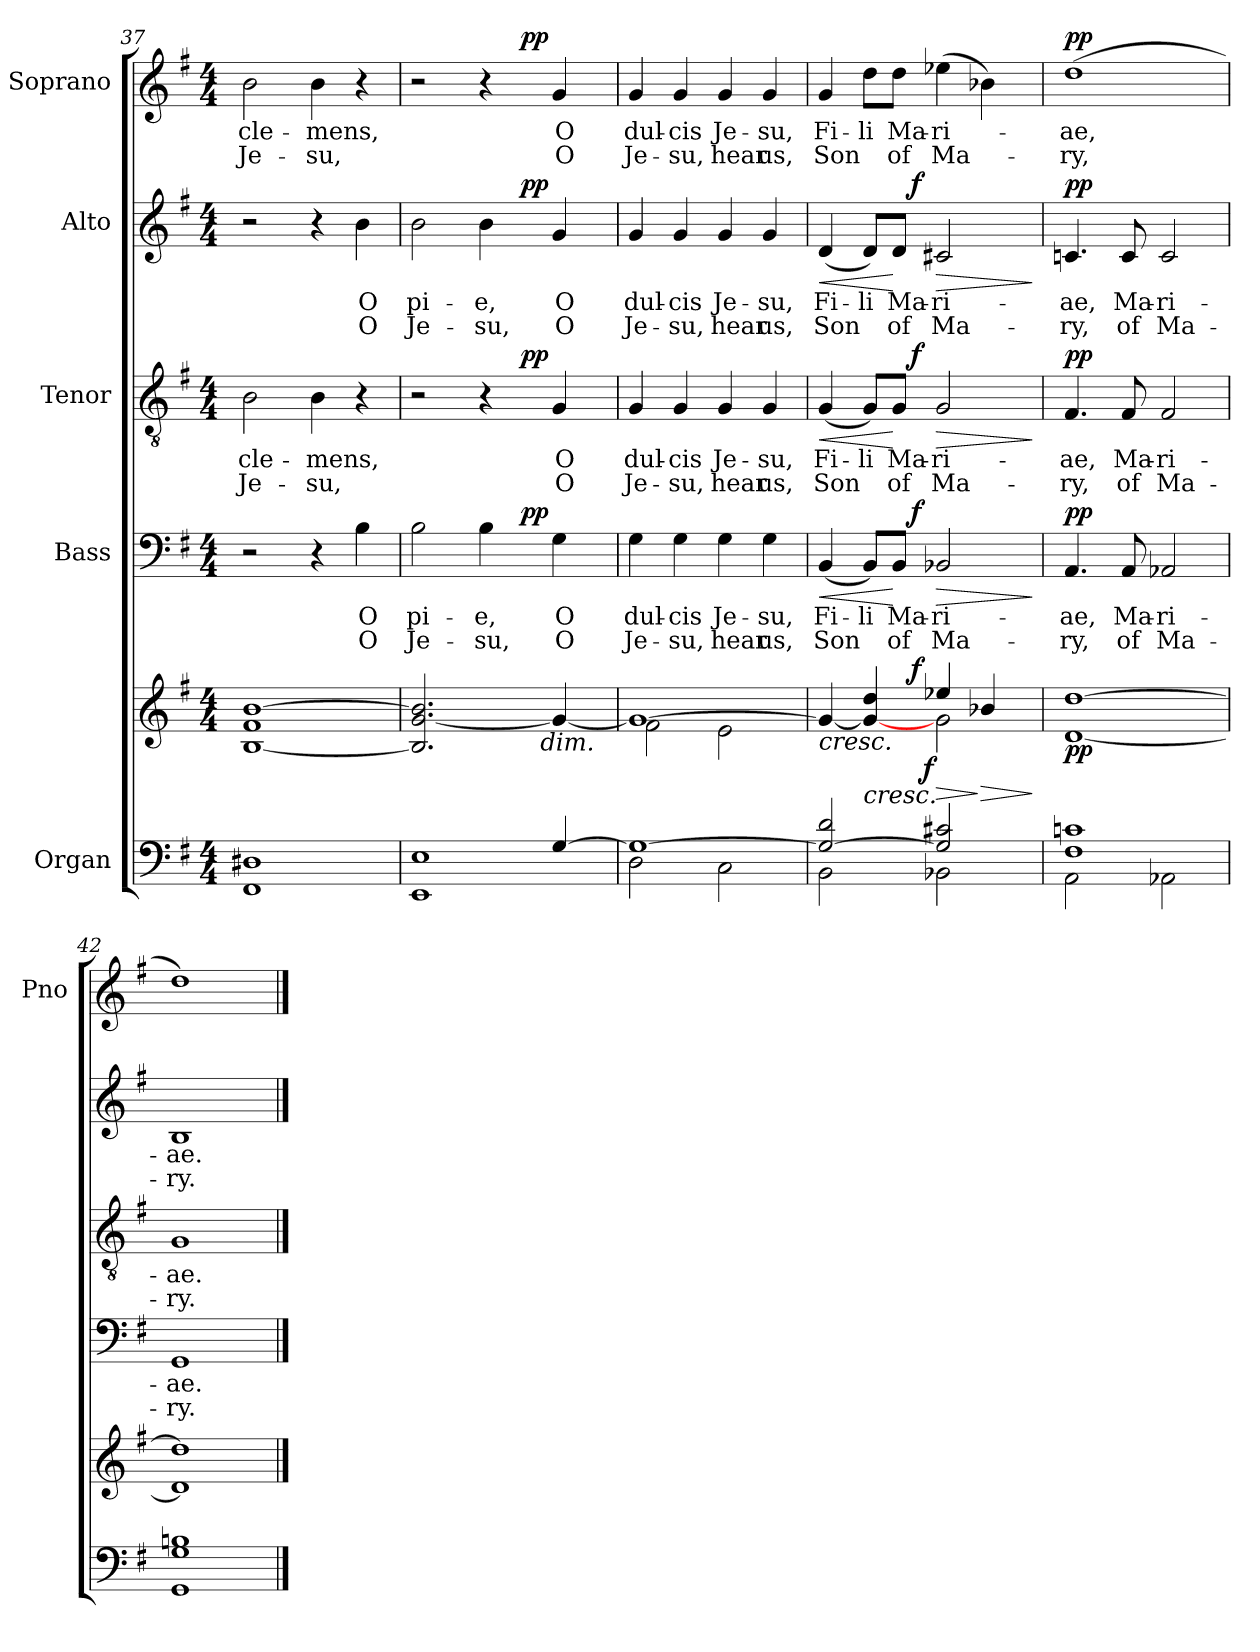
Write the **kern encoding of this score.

**kern	**kern	**dynam	**kern	**text	**text	**dynam	**kern	**text	**text	**dynam	**kern	**text	**text	**dynam	**kern	**text	**text	**dynam
*part5	*part5	*part5	*part4	*part4	*part4	*part4	*part3	*part3	*part3	*part3	*part2	*part2	*part2	*part2	*part1	*part1	*part1	*part1
*staff6	*staff5	*staff5/6	*staff4	*staff4	*staff4	*staff4	*staff3	*staff3	*staff3	*staff3	*staff2	*staff2	*staff2	*staff2	*staff1	*staff1	*staff1	*staff1
*I"Organ	*	*	*I"Bass	*	*	*	*I"Tenor	*	*	*	*I"Alto	*	*	*	*I"Soprano	*	*	*
*	*	*	*	*	*	*	*	*	*	*	*	*	*	*	*I'Pno	*	*	*
*clefF4	*clefG2	*	*clefF4	*	*	*	*clefGv2	*	*	*	*clefG2	*	*	*	*clefG2	*	*	*
*k[f#]	*k[f#]	*	*k[f#]	*	*	*	*k[f#]	*	*	*	*k[f#]	*	*	*	*k[f#]	*	*	*
*G:	*G:	*	*G:	*	*	*	*G:	*	*	*	*G:	*	*	*	*G:	*	*	*
*M4/4	*M4/4	*	*M4/4	*	*	*	*M4/4	*	*	*	*M4/4	*	*	*	*M4/4	*	*	*
=37	=37	=37	=37	=37	=37	=37	=37	=37	=37	=37	=37	=37	=37	=37	=37	=37	=37	=37
*^	*	*	*	*	*	*	*	*	*	*	*	*	*	*	*	*	*	*
1D#X	1FF#	[1B 1f# [1b	.	2r	.	.	.	2B\	cle-	Je-	.	2r	.	.	.	2b\	cle-	Je-	.
.	.	.	.	4r	.	.	.	4B\	-mens,	-su,	.	4r	.	.	.	4b\	-mens,	-su,	.
.	.	.	.	4B\	O	O	.	4r	.	.	.	4b\	O	O	.	4r	.	.	.
=38	=38	=38	=38	=38	=38	=38	=38	=38	=38	=38	=38	=38	=38	=38	=38	=38	=38	=38	=38
*	*	*^	*	*^	*	*	*	*^	*	*	*	*^	*	*	*	*^	*	*	*
2.ryy	1EE 1E	2.B/] [2.g/ 2.b/]	2ryy	.	2B\	2ryy	pi-	-Je-	.	2r	2ryy	.	.	.	2b\	2ryy	pi-	Je-	.	2r	2ryy	.	.	.
.	.	.	8..ryy	.	4B\	8ryy	-e,	su,	.	4r	8ryy	.	.	.	4b\	8ryy	-e,	-su,	.	4r	8ryy	.	.	.
.	.	.	.	.	.	32ryy	.	.	.	.	32ryy	.	.	.	.	32ryy	.	.	.	.	32ryy	.	.	.
!	!	!	!	!	!	!	!	!	!LO:DY:a	!	!	!	!	!LO:DY:a	!	!	!	!	!LO:DY:a	!	!	!	!	!LO:DY:a
.	.	.	.	.	.	4ryy	.	.	pp	.	4ryy	.	.	pp	.	4ryy	.	.	pp	.	4ryy	.	.	pp
!	!	!	!LO:TX:b:i:t=dim.	!	!	!	!	!	!	!	!	!	!	!	!	!	!	!	!	!	!	!	!	!
.	.	.	4ryy	.	.	.	.	.	.	.	.	.	.	.	.	.	.	.	.	.	.	.	.	.
[>4G/	.	4g/_	.	.	4G\	.	O	O	.	4G/	.	O	O	.	4g/	.	O	O	.	4g/	.	O	O	.
.	.	.	.	.	.	16.ryy	.	.	.	.	16.ryy	.	.	.	.	16.ryy	.	.	.	.	16.ryy	.	.	.
.	.	.	32ryy	.	.	.	.	.	.	.	.	.	.	.	.	.	.	.	.	.	.	.	.	.
*	*	*	*	*	*v	*v	*	*	*	*	*	*	*	*	*v	*v	*	*	*	*v	*v	*	*	*
*	*	*	*	*	*	*	*	*	*v	*v	*	*	*	*	*	*	*	*	*	*	*
!!LO:LB:g=z
=39	=39	=39	=39	=39	=39	=39	=39	=39	=39	=39	=39	=39	=39	=39	=39	=39	=39	=39	=39	=39
1G_	2D\	1g_	2f#\	.	4G\	-dul-	Je-	.	4G/	-dul-	Je-	.	4g/	dul-	Je-	.	4g/	dul-	Je-	.
.	.	.	.	.	4G\	cis	-su,	.	4G/	cis	-su,	.	4g/	-cis	-su,	.	4g/	-cis	-su,	.
.	2C\	.	2e\	.	4G\	-Je-	hear	.	4G/	-Je-	hear	.	4g/	Je-	hear	.	4g/	Je-	hear	.
.	.	.	.	.	4G\	su,	us,	.	4G/	su,	us,	.	4g/	-su,	us,	.	4g/	-su,	us,	.
*	*	*v	*v	*	*	*	*	*	*	*	*	*	*	*	*	*	*	*	*	*
=40	=40	=40	=40	=40	=40	=40	=40	=40	=40	=40	=40	=40	=40	=40	=40	=40	=40	=40	=40
!	!	!	!LO:HP:b	!	!	!	!LO:HP:b	!	!	!	!LO:HP:b	!	!	!	!LO:HP:b	!	!	!	!
*	*	*^	*	*^	*	*	*	*^	*	*	*	*^	*	*	*	*	*	*	*
*	*	*	*^	*	*	*	*	*	*	*	*	*	*	*	*	*	*	*	*	*	*	*	*
*	*	*	*	*^	*	*	*	*	*	*	*	*	*	*	*	*	*	*	*	*	*	*	*	*
2G/_ 2d/	2BB\	4g/_	2ryy	4..ryy	4...ryy	<	(4BB/	4..ryy	-Fi-	Son	<	(4G/	4..ryy	-Fi-	Son	<	(4d/	4..ryy	-Fi-	Son	<	4g/	-Fi-	Son	.
!	!	!	!	!	!	!LO:HP:b	!	!	!	!	!	!	!	!	!	!	!	!	!	!	!	!	!	!	!
.	.	4g/_ 4dd/	.	.	.	<	8BB/L)	.	li	.	.	8G/L)	.	li	.	.	8d/L)	.	li	.	.	8dd\L	li	.	.
.	.	.	.	.	.	.	8BB/J	.	-Ma-	of	[	8G/J	.	-Ma-	of	[	8d/J	.	-Ma-	of	[	8dd\J	-Ma-	of	.
!	!	!	!	!	!	!LO:DY:a	!	!	!	!	!LO:DY:a	!	!	!	!	!LO:DY:a	!	!	!	!	!LO:DY:a	!	!	!	!
.	.	.	.	2ryy	.	f	.	2ryy	.	.	f	.	2ryy	.	.	f	.	2ryy	.	.	f	.	.	.	.
!	!	!	!	!	!	!LO:DY:b	!	!	!	!	!	!	!	!	!	!	!	!	!	!	!	!	!	!	!
.	.	.	.	.	2ryy	f	.	.	.	.	.	.	.	.	.	.	.	.	.	.	.	.	.	.	.
!	!	!	!	!	!	!LO:HP:n=1:b	!	!	!	!	!LO:HP:b	!	!	!	!	!LO:HP:b	!	!	!	!	!LO:HP:b	!	!	!	!
2G/] 2c#X/	2BB-X\	4ee-X/	2g\	.	.	[ [ >	2BB-X/	.	-ri-	-Ma-	>	2G/	.	-ri-	Ma-	>	2c#X/	.	-ri-	Ma-	>	(4ee-X\	-ri-	Ma-	.
!	!	!	!	!	!	!LO:HP:n=1:b	!	!	!	!	!	!	!	!	!	!	!	!	!	!	!	!	!	!	!
.	.	4b-X/	.	.	.	] >	.	.	.	.	.	.	.	.	.	.	.	.	.	.	.	4b-X\)	.	.	.
.	.	.	.	16ryy	.	.	.	16ryy	.	.	.	.	16ryy	.	.	.	.	16ryy	.	.	.	.	.	.	.
.	.	.	.	.	32ryy	.	.	.	.	.	.	.	.	.	.	.	.	.	.	.	.	.	.	.	.
*v	*v	*	*	*	*	*	*	*	*	*	*	*	*	*	*	*	*	*	*	*	*	*	*	*	*
.	.	.	.	.	]	.	.	.	.	]	.	.	.	.	]	.	.	.	.	]	.	.	.	.
=41	=41	=41	=41	=41	=41	=41	=41	=41	=41	=41	=41	=41	=41	=41	=41	=41	=41	=41	=41	=41	=41	=41	=41	=41
*^	*	*	*	*	*	*	*	*	*	*	*	*	*	*	*	*	*	*	*	*	*	*	*	*
!	!	!	!	!	!	!LO:DY:b	!	!	!	!	!LO:DY:a	!	!	!	!	!LO:DY:a	!	!	!	!	!LO:DY:a	!	!	!	!LO:DY:a
*	*	*	*v	*v	*v	*	*	*	*	*	*	*v	*v	*	*	*	*v	*v	*	*	*	*	*	*	*
*	*	*	*	*	*v	*v	*	*	*	*	*	*	*	*	*	*	*	*	*	*	*
1F# 1cn	2AA\	[>1dd	[<1d	pp	4.AA/	ae,	-ry,	pp	4.F#/	ae,	-ry,	pp	4.cn/	-ae,	-ry,	pp	(1dd	-ae,	-ry,	pp
.	.	.	.	.	8AA/	-Ma-	of	.	8F#/	-Ma-	of	.	8c/	Ma-	of	.	.	.	.	.
.	2AA-X\	.	.	.	2AA-X/	-ri-	Ma-	.	2F#/	-ri-	Ma-	.	2c/	-ri-	Ma-	.	.	.	.	.
=42	=42	=42	=42	=42	=42	=42	=42	=42	=42	=42	=42	=42	=42	=42	=42	=42	=42	=42	=42	=42
1G 1Bn	1GG	1dd]	1d]	.	1GG	-ae.	-ry.	.	1G	ae.	-ry.	.	1B	-ae.	-ry.	.	1dd)	.	.	.
*v	*v	*	*	*	*	*	*	*	*	*	*	*	*	*	*	*	*	*	*	*
*	*v	*v	*	*	*	*	*	*	*	*	*	*	*	*	*	*	*	*	*
==	==	==	==	==	==	==	==	==	==	==	==	==	==	==	==	==	==	==
*-	*-	*-	*-	*-	*-	*-	*-	*-	*-	*-	*-	*-	*-	*-	*-	*-	*-	*-
